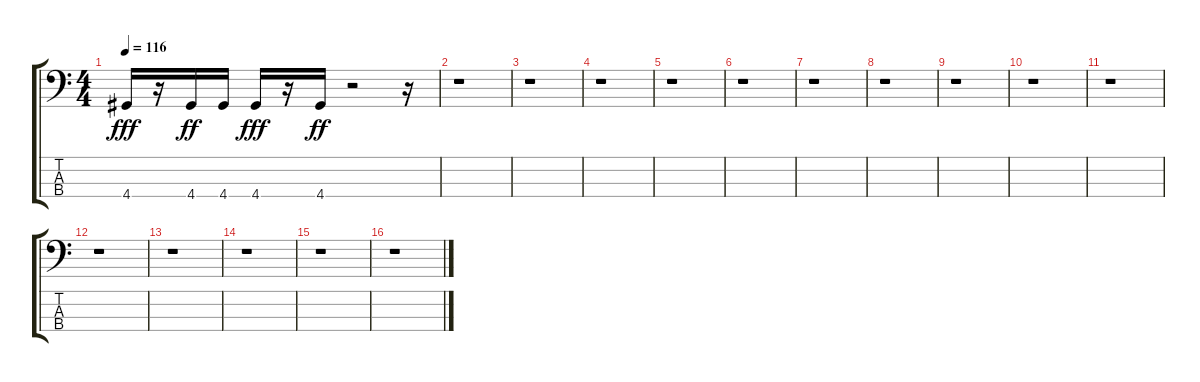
\track "" {instrument electricbassfinger}
\staff {score tabs}
\tuning (G2 D2 A1 E1) {hide}
\ts (4 4)
\tempo 116
\clef f4
\ks c
4.4.16{dy fff} r.16 4.4.16{dy ff} 4.4.16 4.4.16{dy fff} r.16 4.4.16{dy ff} r.2 r.16 |
r.1 |
r.1 |
r.1 |
r.1 |
r.1 |
r.1 |
r.1 |
r.1 |
r.1 |
r.1 |
r.1 |
r.1 |
r.1 |
r.1 |
r.1
